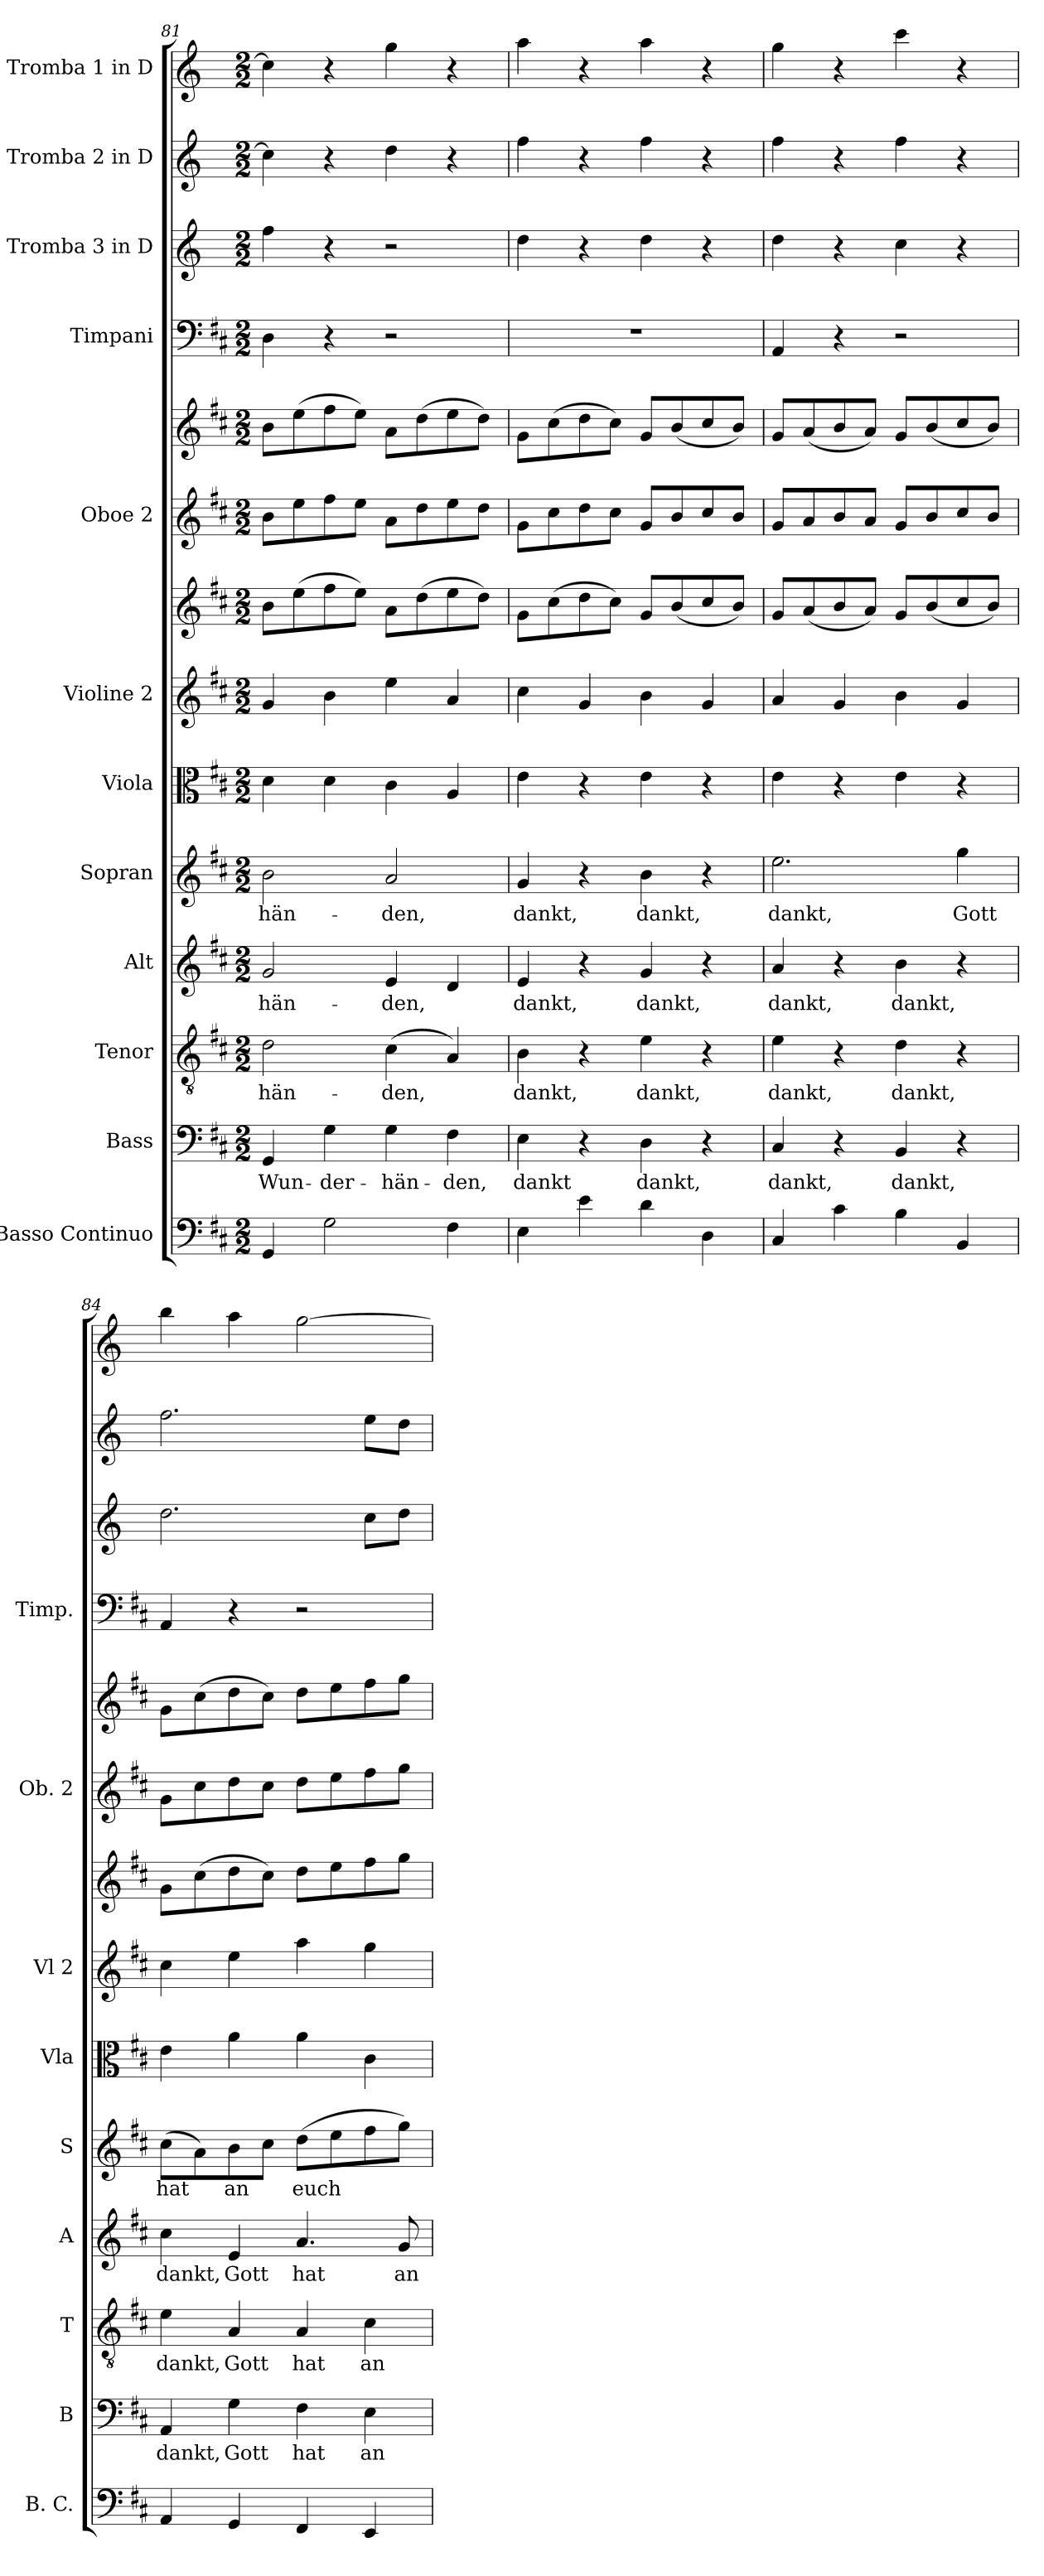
**kern	**kern	**text	**kern	**text	**kern	**text	**kern	**text	**kern	**kern	**kern	**kern	**kern	**kern	**kern	**kern	**kern
*part12	*part11	*part11	*part10	*part10	*part9	*part9	*part8	*part8	*part7	*part6	*part6	*part5	*part5	*part4	*part3	*part2	*part1
*staff14	*staff13	*staff13	*staff12	*staff12	*staff11	*staff11	*staff10	*staff10	*staff9	*staff8	*staff7	*staff6	*staff5	*staff4	*staff3	*staff2	*staff1
*I"Basso Continuo	*I"Bass	*	*I"Tenor	*	*I"Alt	*	*I"Sopran	*	*I"Viola	*I"Violine 2	*	*I"Oboe 2	*	*I"Timpani	*I"Tromba 3 in D	*I"Tromba 2 in D	*I"Tromba 1 in D
*I'B. C.	*I'B	*	*I'T	*	*I'A	*	*I'S	*	*I'Vla	*I'Vl 2	*	*I'Ob. 2	*	*I'Timp.	*	*	*
*clefF4	*clefF4	*	*clefGv2	*	*clefG2	*	*clefG2	*	*clefC3	*clefG2	*clefG2	*clefG2	*clefG2	*clefF4	*clefG2	*clefG2	*clefG2
*	*	*	*	*	*	*	*	*	*	*	*	*	*	*	*ITrd-1c-2	*ITrd-1c-2	*ITrd-1c-2
*k[f#c#]	*k[f#c#]	*	*k[f#c#]	*	*k[f#c#]	*	*k[f#c#]	*	*k[f#c#]	*k[f#c#]	*k[f#c#]	*k[f#c#]	*k[f#c#]	*k[f#c#]	*k[f#c#]	*k[f#c#]	*k[f#c#]
*M2/2	*M2/2	*	*M2/2	*	*M2/2	*	*M2/2	*	*M2/2	*M2/2	*M2/2	*M2/2	*M2/2	*M2/2	*M2/2	*M2/2	*M2/2
=81	=81	=81	=81	=81	=81	=81	=81	=81	=81	=81	=81	=81	=81	=81	=81	=81	=81
!	!	!LO:LY:b	!	!LO:LY:b	!	!LO:LY:b	!	!LO:LY:b	!	!	!	!	!	!	!	!	!
4GG/	4GG/	Wun-	2d\	hän-	2g/	hän-	2b\	hän-	4d\	4g/	8b\L	8b\L	8b\L	4D\	4gg\	4dd\]	4dd\]
.	.	.	.	.	.	.	.	.	.	.	(8ee\	8ee\	(8ee\	.	.	.	.
!	!	!LO:LY:b	!	!	!	!	!	!	!	!	!	!	!	!	!	!	!
2G\	4G\	der-	.	.	.	.	.	.	4d\	4b\	8ff#\	8ff#\	8ff#\	4r	4r	4r	4r
.	.	.	.	.	.	.	.	.	.	.	8ee\J)	8ee\J	8ee\J)	.	.	.	.
!	!	!LO:LY:b	!	!LO:LY:b	!	!LO:LY:b	!	!LO:LY:b	!	!	!	!	!	!	!	!	!
.	4G\	hän-	(4c#\	den,	4e/	den,	2a/	den,	4c#\	4ee\	8a\L	8a\L	8a\L	2r	2r	4ee\	4aa\
.	.	.	.	.	.	.	.	.	.	.	(8dd\	8dd\	(8dd\	.	.	.	.
!	!	!LO:LY:b	!	!	!	!	!	!	!	!	!	!	!	!	!	!	!
4F#\	4F#\	den,	4A/)	.	4d/	.	.	.	4A/	4a/	8ee\	8ee\	8ee\	.	.	4r	4r
.	.	.	.	.	.	.	.	.	.	.	8dd\J)	8dd\J	8dd\J)	.	.	.	.
=82	=82	=82	=82	=82	=82	=82	=82	=82	=82	=82	=82	=82	=82	=82	=82	=82	=82
!	!	!LO:LY:b	!	!LO:LY:b	!	!LO:LY:b	!	!LO:LY:b	!	!	!	!	!	!	!	!	!
4E\	4E\	dankt	4B\	dankt,	4e/	dankt,	4g/	dankt,	4e\	4cc#\	8g\L	8g\L	8g\L	1r	4ee\	4gg\	4bb\
.	.	.	.	.	.	.	.	.	.	.	(8cc#\	8cc#\	(8cc#\	.	.	.	.
4e\	4r	.	4r	.	4r	.	4r	.	4r	4g/	8dd\	8dd\	8dd\	.	4r	4r	4r
.	.	.	.	.	.	.	.	.	.	.	8cc#\J)	8cc#\J	8cc#\J)	.	.	.	.
!	!	!LO:LY:b	!	!LO:LY:b	!	!LO:LY:b	!	!LO:LY:b	!	!	!	!	!	!	!	!	!
4d\	4D\	dankt,	4e\	dankt,	4g/	dankt,	4b\	dankt,	4e\	4b\	8g/L	8g/L	8g/L	.	4ee\	4gg\	4bb\
.	.	.	.	.	.	.	.	.	.	.	(8b/	8b/	(8b/	.	.	.	.
4D\	4r	.	4r	.	4r	.	4r	.	4r	4g/	8cc#/	8cc#/	8cc#/	.	4r	4r	4r
.	.	.	.	.	.	.	.	.	.	.	8b/J)	8b/J	8b/J)	.	.	.	.
!!LO:PB:g=z
=83	=83	=83	=83	=83	=83	=83	=83	=83	=83	=83	=83	=83	=83	=83	=83	=83	=83
!	!	!LO:LY:b	!	!LO:LY:b	!	!LO:LY:b	!	!LO:LY:b	!	!	!	!	!	!	!	!	!
4C#/	4C#/	dankt,	4e\	dankt,	4a/	dankt,	2.ee\	dankt,	4e\	4a/	8g/L	8g/L	8g/L	4AA/	4ee\	4gg\	4aa\
.	.	.	.	.	.	.	.	.	.	.	(8a/	8a/	(8a/	.	.	.	.
4c#\	4r	.	4r	.	4r	.	.	.	4r	4g/	8b/	8b/	8b/	4r	4r	4r	4r
.	.	.	.	.	.	.	.	.	.	.	8a/J)	8a/J	8a/J)	.	.	.	.
!	!	!LO:LY:b	!	!LO:LY:b	!	!LO:LY:b	!	!	!	!	!	!	!	!	!	!	!
4B\	4BB/	dankt,	4d\	dankt,	4b\	dankt,	.	.	4e\	4b\	8g/L	8g/L	8g/L	2r	4dd\	4gg\	4ddd\
.	.	.	.	.	.	.	.	.	.	.	(8b/	8b/	(8b/	.	.	.	.
!	!	!	!	!	!	!	!	!LO:LY:b	!	!	!	!	!	!	!	!	!
4BB/	4r	.	4r	.	4r	.	4gg\	Gott	4r	4g/	8cc#/	8cc#/	8cc#/	.	4r	4r	4r
.	.	.	.	.	.	.	.	.	.	.	8b/J)	8b/J	8b/J)	.	.	.	.
=84	=84	=84	=84	=84	=84	=84	=84	=84	=84	=84	=84	=84	=84	=84	=84	=84	=84
!	!	!LO:LY:b	!	!LO:LY:b	!	!LO:LY:b	!	!LO:LY:b	!	!	!	!	!	!	!	!	!
4AA/	4AA/	dankt,	4e\	dankt,	4cc#\	dankt,	(8cc#\L	hat	4e\	4cc#\	8g\L	8g\L	8g\L	4AA/	2.ee\	2.gg\	4ccc#\
.	.	.	.	.	.	.	8a\)	.	.	.	(8cc#\	8cc#\	(8cc#\	.	.	.	.
!	!	!LO:LY:b	!	!LO:LY:b	!	!LO:LY:b	!	!LO:LY:b	!	!	!	!	!	!	!	!	!
4GG/	4G\	Gott	4A/	Gott	4e/	Gott	8b\	an	4a\	4ee\	8dd\	8dd\	8dd\	4r	.	.	4bb\
.	.	.	.	.	.	.	8cc#\J	.	.	.	8cc#\J)	8cc#\J	8cc#\J)	.	.	.	.
!	!	!LO:LY:b	!	!LO:LY:b	!	!LO:LY:b	!	!LO:LY:b	!	!	!	!	!	!	!	!	!
4FF#/	4F#\	hat	4A/	hat	4.a/	hat	(8dd\L	euch	4a\	4aa\	8dd\L	8dd\L	8dd\L	2r	.	.	[2aa\
.	.	.	.	.	.	.	8ee\	.	.	.	8ee\	8ee\	8ee\	.	.	.	.
!	!	!LO:LY:b	!	!LO:LY:b	!	!	!	!	!	!	!	!	!	!	!	!	!
4EE/	4E\	an	4c#\	an	.	.	8ff#\	.	4c#\	4gg\	8ff#\	8ff#\	8ff#\	.	8dd\L	8ff#\L	.
!	!	!	!	!	!	!LO:LY:b	!	!	!	!	!	!	!	!	!	!	!
.	.	.	.	.	8g/	an	8gg\J)	.	.	.	8gg\J	8gg\J	8gg\J	.	8ee\J	8ee\J	.
=	=	=	=	=	=	=	=	=	=	=	=	=	=	=	=	=	=
*-	*-	*-	*-	*-	*-	*-	*-	*-	*-	*-	*-	*-	*-	*-	*-	*-	*-
